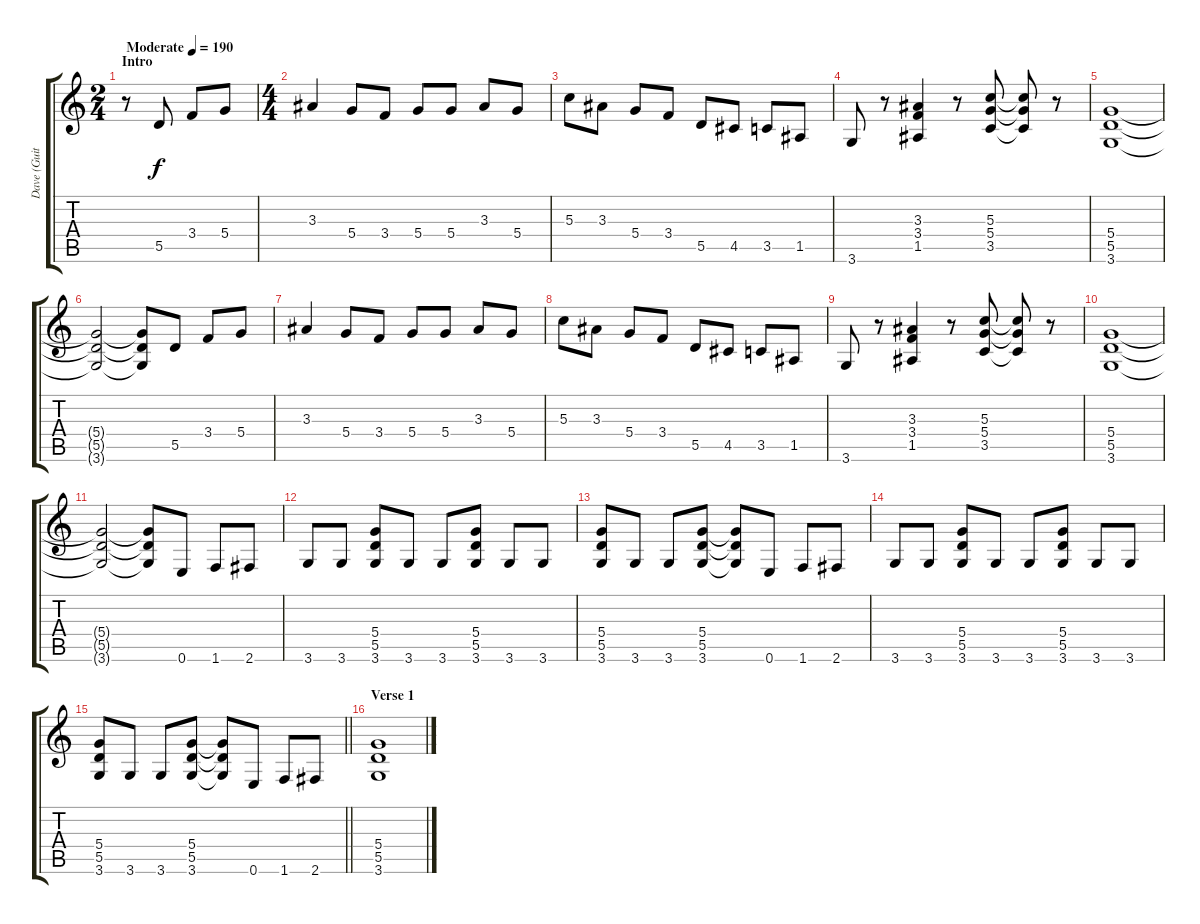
\track ("Dave (Guitar)" "Dave (Guit") {instrument distortionguitar}
\staff {score tabs}
\tuning (E4 B3 G3 D3 A2 E2) {hide}
\ts (2 4)
\section ("" "Intro")
\tempo (190 "Moderate")
\clef g2
\ks c
r.8{dy f instrument distortionguitar} 5.5.8 3.4.8 5.4.8 |
\ts (4 4)
3.3.4 5.4.8 3.4.8 5.4.8 5.4.8 3.3.8 5.4.8 |
5.3.8 3.3.8 5.4.8 3.4.8 5.5.8 4.5.8 3.5.8 1.5.8 |
3.6.8 r.8 (3.3 3.4 1.5).4 r.8 (5.3 5.4 3.5).8 (5.3{t} 5.4{t} 3.5{t}).8 r.8 |
(5.4 5.5 3.6).1 |
(5.4{t} 5.5{t} 3.6{t}).2 (5.4{t} 5.5{t} 3.6{t}).8 5.5.8 3.4.8 5.4.8 |
3.3.4 5.4.8 3.4.8 5.4.8 5.4.8 3.3.8 5.4.8 |
5.3.8 3.3.8 5.4.8 3.4.8 5.5.8 4.5.8 3.5.8 1.5.8 |
3.6.8 r.8 (3.3 3.4 1.5).4 r.8 (5.3 5.4 3.5).8 (5.3{t} 5.4{t} 3.5{t}).8 r.8 |
(5.4 5.5 3.6).1 |
(5.4{t} 5.5{t} 3.6{t}).2 (5.4{t} 5.5{t} 3.6{t}).8 0.6.8 1.6.8 2.6.8 |
3.6.8 3.6.8 (5.4 5.5 3.6).8 3.6.8 3.6.8 (5.4 5.5 3.6).8 3.6.8 3.6.8 |
(5.4 5.5 3.6).8 3.6.8 3.6.8 (5.4 5.5 3.6).8 (5.4{t} 5.5{t} 3.6{t}).8 0.6.8 1.6.8 2.6.8 |
3.6.8 3.6.8 (5.4 5.5 3.6).8 3.6.8 3.6.8 (5.4 5.5 3.6).8 3.6.8 3.6.8 |
\barLineRight lightlight
(5.4 5.5 3.6).8 3.6.8 3.6.8 (5.4 5.5 3.6).8 (5.4{t} 5.5{t} 3.6{t}).8 0.6.8 1.6.8 2.6.8 |
\section ("" "Verse 1")
(5.4 5.5 3.6).1
